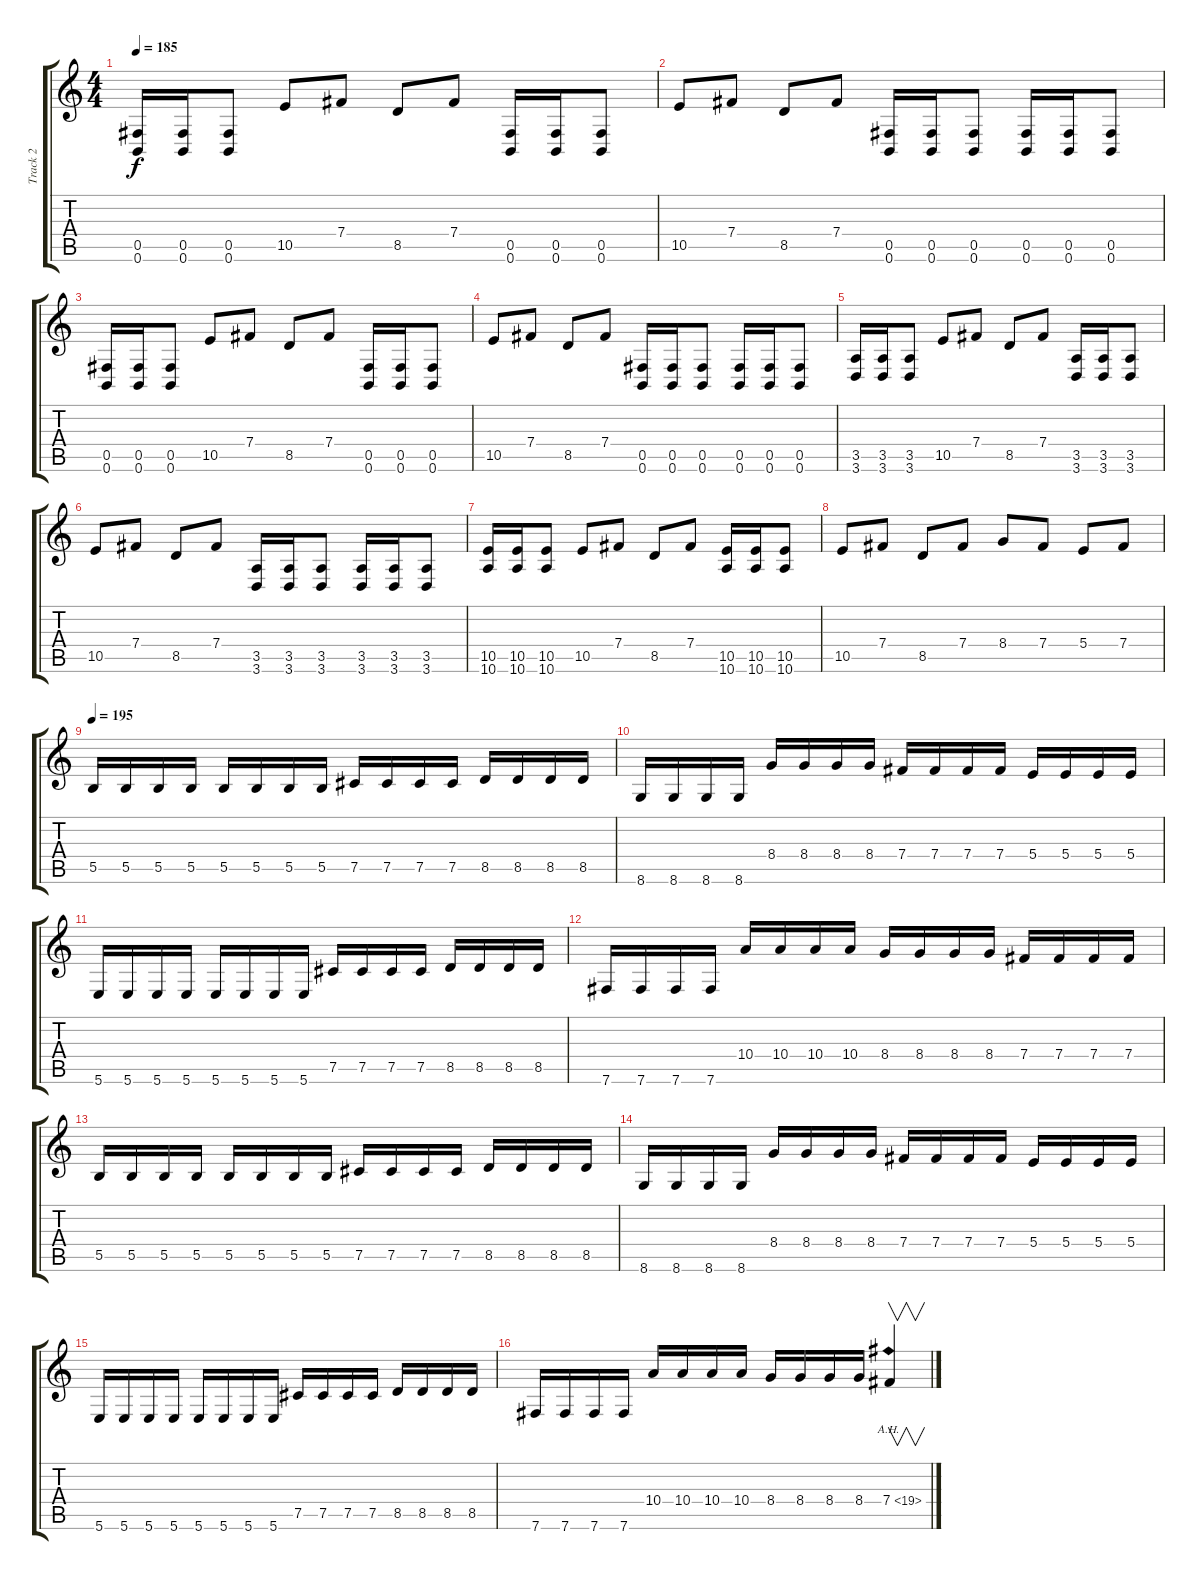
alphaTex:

\track ("Track 2" "Track 2") {instrument distortionguitar}
\staff {score tabs}
\tuning (Db4 Ab3 E3 B2 Gb2 B1) {hide}
\ts (4 4)
\tempo 185
\clef g2
\ks c
(0.5 0.6).16{dy f} (0.5 0.6).16 (0.5 0.6).8 10.5.8 7.4.8 8.5.8 7.4.8 (0.5 0.6).16 (0.5 0.6).16 (0.5 0.6).8 |
10.5.8 7.4.8 8.5.8 7.4.8 (0.5 0.6).16 (0.5 0.6).16 (0.5 0.6).8 (0.5 0.6).16 (0.5 0.6).16 (0.5 0.6).8 |
(0.5 0.6).16 (0.5 0.6).16 (0.5 0.6).8 10.5.8 7.4.8 8.5.8 7.4.8 (0.5 0.6).16 (0.5 0.6).16 (0.5 0.6).8 |
10.5.8 7.4.8 8.5.8 7.4.8 (0.5 0.6).16 (0.5 0.6).16 (0.5 0.6).8 (0.5 0.6).16 (0.5 0.6).16 (0.5 0.6).8 |
(3.5 3.6).16 (3.5 3.6).16 (3.5 3.6).8 10.5.8 7.4.8 8.5.8 7.4.8 (3.5 3.6).16 (3.5 3.6).16 (3.5 3.6).8 |
10.5.8 7.4.8 8.5.8 7.4.8 (3.5 3.6).16 (3.5 3.6).16 (3.5 3.6).8 (3.5 3.6).16 (3.5 3.6).16 (3.5 3.6).8 |
(10.5 10.6).16 (10.5 10.6).16 (10.5 10.6).8 10.5.8 7.4.8 8.5.8 7.4.8 (10.5 10.6).16 (10.5 10.6).16 (10.5 10.6).8 |
10.5.8 7.4.8 8.5.8 7.4.8 8.4.8 7.4.8 5.4.8 7.4.8 |
\tempo 195
5.5.16 5.5.16 5.5.16 5.5.16 5.5.16 5.5.16 5.5.16 5.5.16 7.5.16 7.5.16 7.5.16 7.5.16 8.5.16 8.5.16 8.5.16 8.5.16 |
8.6.16 8.6.16 8.6.16 8.6.16 8.4.16 8.4.16 8.4.16 8.4.16 7.4.16 7.4.16 7.4.16 7.4.16 5.4.16 5.4.16 5.4.16 5.4.16 |
5.6.16 5.6.16 5.6.16 5.6.16 5.6.16 5.6.16 5.6.16 5.6.16 7.5.16 7.5.16 7.5.16 7.5.16 8.5.16 8.5.16 8.5.16 8.5.16 |
7.6.16 7.6.16 7.6.16 7.6.16 10.4.16 10.4.16 10.4.16 10.4.16 8.4.16 8.4.16 8.4.16 8.4.16 7.4.16 7.4.16 7.4.16 7.4.16 |
5.5.16 5.5.16 5.5.16 5.5.16 5.5.16 5.5.16 5.5.16 5.5.16 7.5.16 7.5.16 7.5.16 7.5.16 8.5.16 8.5.16 8.5.16 8.5.16 |
8.6.16 8.6.16 8.6.16 8.6.16 8.4.16 8.4.16 8.4.16 8.4.16 7.4.16 7.4.16 7.4.16 7.4.16 5.4.16 5.4.16 5.4.16 5.4.16 |
5.6.16 5.6.16 5.6.16 5.6.16 5.6.16 5.6.16 5.6.16 5.6.16 7.5.16 7.5.16 7.5.16 7.5.16 8.5.16 8.5.16 8.5.16 8.5.16 |
7.6.16 7.6.16 7.6.16 7.6.16 10.4.16 10.4.16 10.4.16 10.4.16 8.4.16 8.4.16 8.4.16 8.4.16 7.4{ah 12}.4{v}
